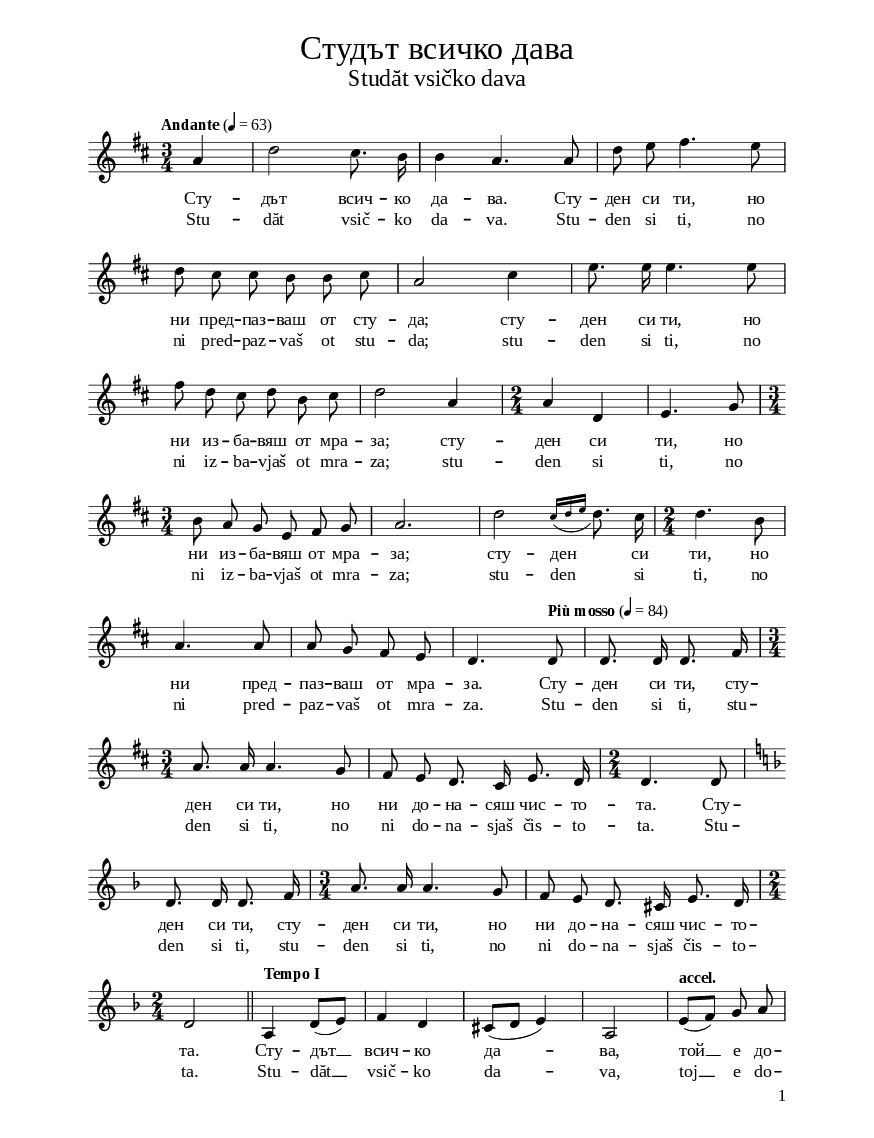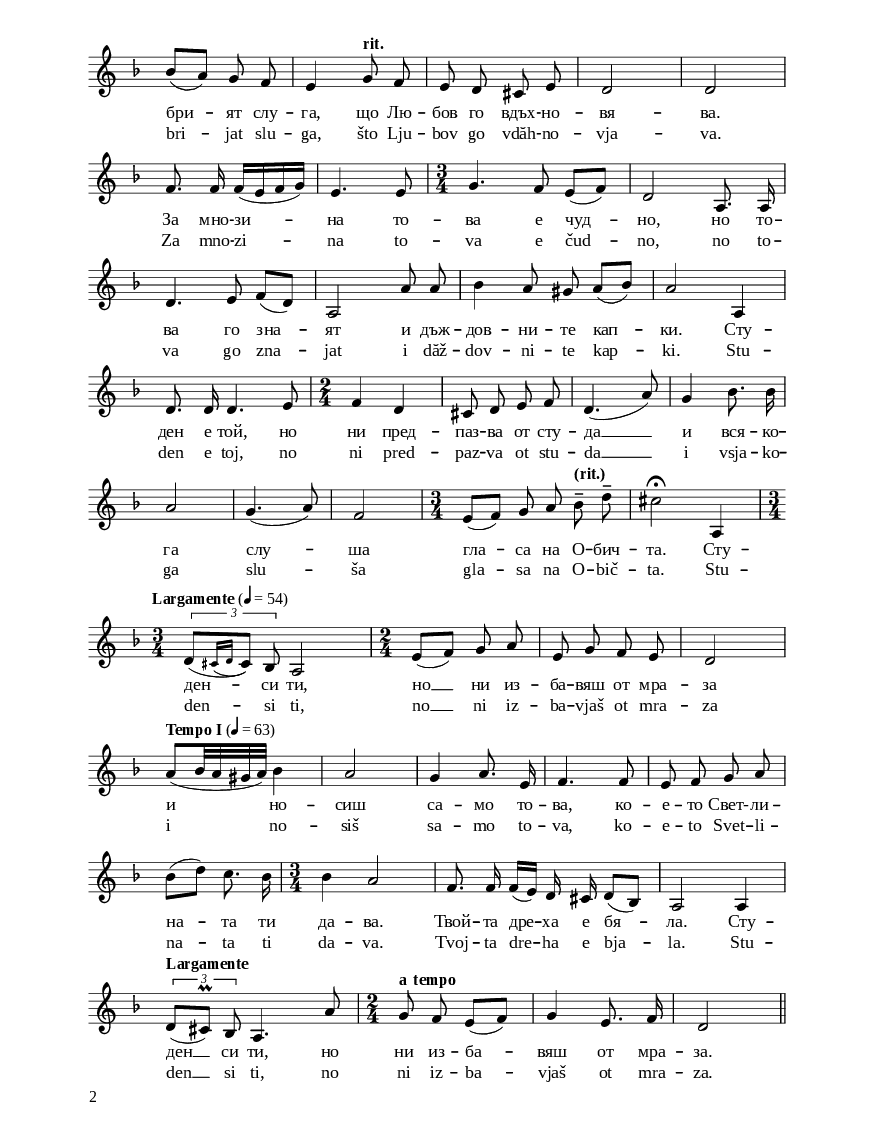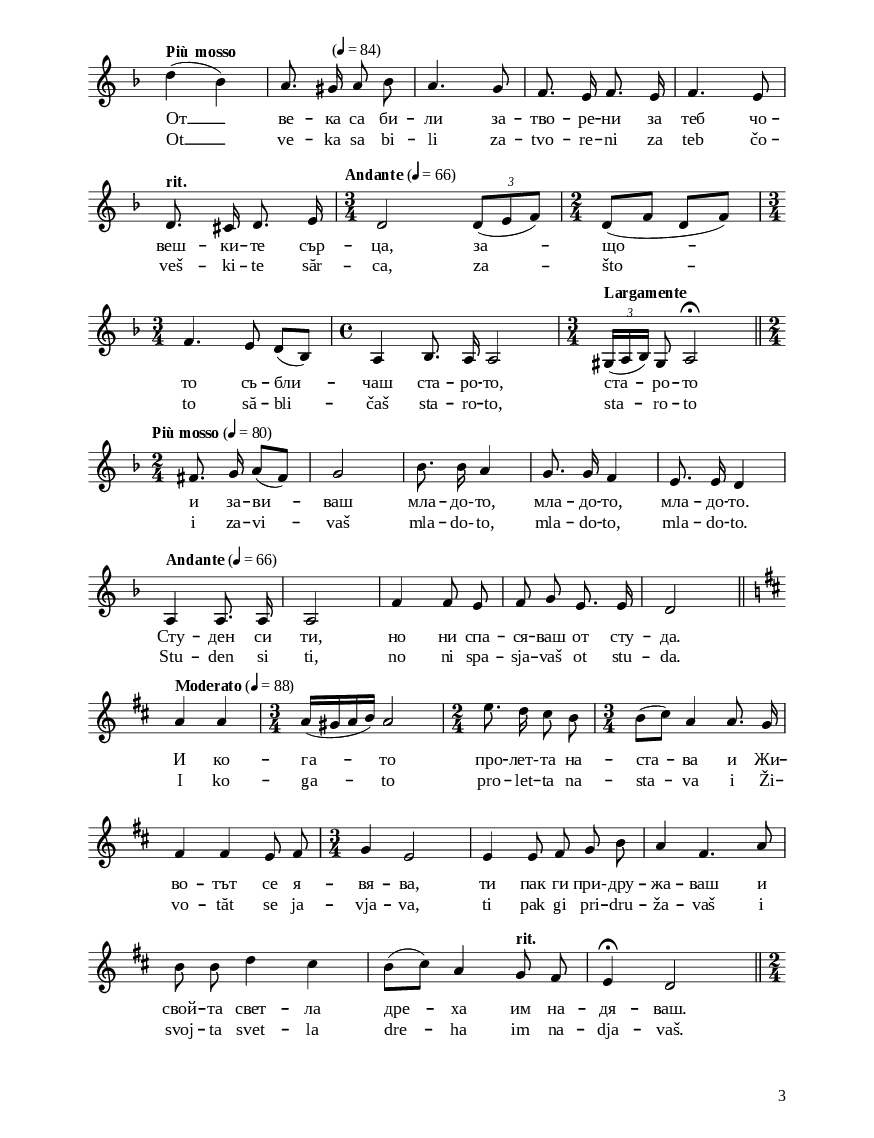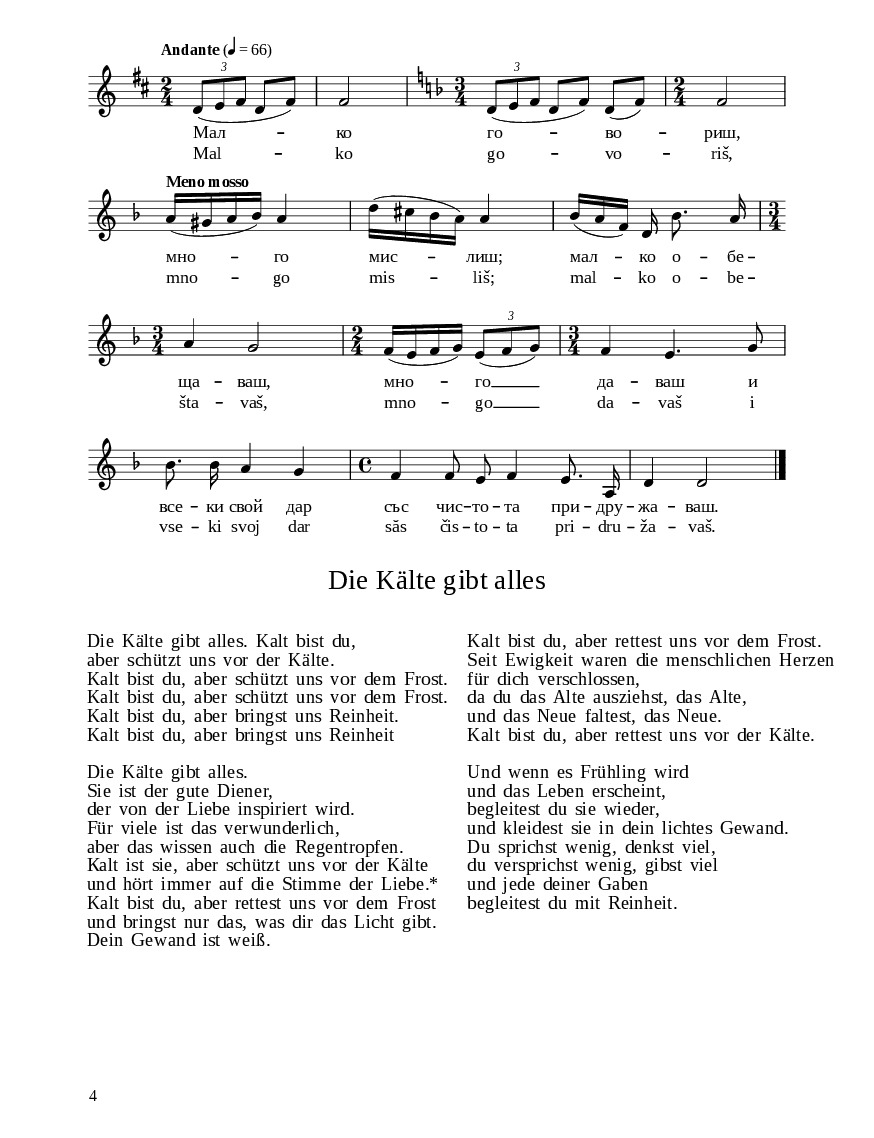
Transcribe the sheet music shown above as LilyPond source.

\version "2.24.1"

\include "include/globals.ily"

\bookpart {
  \label #'ref126
  \tocItem \markup "Студът всичко дава – Studăt vsičko dava"
  \include "include/bookpart-paper.ily"
  \score {
    \include "include/score-layout.ily"

    \new Voice \absolute {
      \clef treble
      \key d \major
      \time 3/4
      \tempoFunc "Andante" 4 "63"
      \autoBeamOff
      \partial 4
      a'4 | % 2
      d''2  cis''8.  b'16 | % 3
      b'4  a'4.  a'8 | % 4
      d''8  e''8  fis''4.  e''8
      \break | % 5
      d''8  cis''8  cis''8  b'8
      b'8  cis''8 | % 6
      a'2  cis''4 | % 7
      e''8.  e''16  e''4.  e''8
      \break | % 8
      fis''8  d''8  cis''8  d''8
      b'8  cis''8 | % 9
      d''2  a'4 |
      \time 2/4  |
      a'4  d'4 | % 11
      e'4.  g'8 \break | % 12
      \time 3/4  | % 12
      b'8  a'8  g'8  e'8  fis'8
      g'8 | % 13
      a'2. | % 14
      d''2 \grace {
        cis''16 ( [  d''16
        e''16 ]
      }
      d''8. )  cis''16 | % 15
      \time 2/4  | % 15
      d''4.  b'8 \break | % 16
      a'4.  a'8 | % 17
      a'8  g'8  fis'8  e'8 | % 18
      d'4. \tempoFunc "Più mosso" 4 "84" d'8 | % 19
      d'8.  d'16  d'8.  fis'16 \break |
      \time 3/4  |
      a'8.  a'16  a'4.  g'8 | % 21
      fis'8  e'8  d'8.  cis'16  e'8.
      d'16 | % 22
      \time 2/4  | % 22
      d'4.  d'8 \break | % 23
      \key d \minor d'8.  d'16  d'8.  f'16 | % 24
      \time 3/4  | % 24
      a'8.  a'16  a'4.  g'8 | % 25
      f'8  e'8  d'8.  cis'16  e'8.
      d'16  % 26
      \break | % 27
      \time 2/4  | % 26
      d'2 \bar "||"
      | % 27
      \tempo "Tempo I" a4  d'8 ( [  e'8 ) ] | % 28
      f'4  d'4 | % 29
      cis'8 ( [  d'8 ]  e'4 ) |
      a2 | % 31
      \tempo "accel." e'8 ( [ f'8 ) ]
      g'8  a'8 \break | % 32
      bes'8 ( [  a'8 ) ]  g'8  f'8 | % 33
      e'4  g'8 ^\markup{ \bold {rit.} }  f'8 | % 34
      e'8  d'8  cis'8  e'8 | % 35
      d'2 | % 36
      d'2 \break | % 37
      f'8.  f'16  f'16 ( [  e'16  f'16
      g'16 ) ] | % 38
      e'4.  e'8 | % 39
      \time 3/4  | % 39
      g'4.  f'8  e'8 ( [  f'8 ) ] |
      d'2  a8.  a16 \break | % 41
      d'4.  e'8  f'8 ( [  d'8 ) ] | % 42
      a2  a'8  a'8 | % 43
      bes'4  a'8  gis'8  a'8 ( [
      bes'8 ) ] | % 44
      a'2  a4 | % 45
      d'8.  d'16  d'4.  e'8 | % 46
      \time 2/4  | % 46
      f'4  d'4 | % 47
      cis'8  d'8  e'8  f'8 | % 48
      d'4. (  a'8 ) | % 49
      g'4  bes'8.  bes'16 \break |
      a'2 | % 51
      g'4. (  a'8 ) | % 52
      f'2 | % 53
      \time 3/4  | % 53
      e'8 ( [  f'8 ) ]  g'8  a'8
      bes'8 -- ^\markup{ \bold {(rit.)} }  d''8 -- | % 54
      cis''2 ^\fermata  a4 \time 3/4 \break | % 55

      \tempoFunc "Largamente" 4 "54"
      \times 2/3  {
        d'8[ \=1( \grace { cis'16 \=2([ d'16 ]}  cis'8 \=1)\=2)] bes8
      }
      a2 | % 56
      \time 2/4  | % 56
      e'8 ( [  f'8 ) ]  g'8  a'8  | % 57
      e'8  g'8  f'8  e'8 | % 58
      d'2 \break | % 59
      \tempoFunc "Tempo I" 4 "63"
      a'8 ( [  bes'32  a'32  gis'32
      a'32 ) ]  bes'4 |
      a'2 | % 61
      g'4  a'8.  e'16 | % 62
      f'4.  f'8 | % 63
      e'8  f'8  g'8  a'8 \break | % 64
      bes'8 ( [  d''8 ) ]  c''8.
      bes'16 | % 65
      \time 3/4  | % 65
      bes'4  a'2 | % 66
      f'8.  f'16  f'16 ( [  e'16 ) ]
      d'16  cis'16  d'8 ( [  bes8 ) ] | % 67
      a2  a4 \break | % 68
     
      \times 2/3  {
        d'8 ( [ ^\markup{ \bold {Largamente} }  cis'8\prall ) ]
        bes8
      }
      a4. a'8
      | % 69
      \time 2/4  | % 69
      g'8 ^\markup{ \bold {a tempo} }  f'8  e'8 ( [
      f'8 ) ] |
      g'4  e'8.  f'16 | % 71
      d'2 \bar "||"
      \break | % 72

      d''4 ( ^\markup{ \bold {Più mosso} }  bes'4 ) | % 73
      a'8. \tempoFunc "" 4 "84"  gis'16  a'8  bes'8
      | % 74
      a'4.  g'8 | % 75
      f'8.  e'16  f'8.  e'16 | % 76
      f'4.  e'8 \break | % 77
      d'8. ^\markup{ \bold {rit.} }  cis'16  d'8.
      e'16 | % 78
      \time 3/4  | % 78
      \tempoFunc "Andante" 4 "66" d'2
      \times 2/3  {
        d'8 ( [  e'8  f'8 ) ]
      }
      | % 79
      \time 2/4  | % 79
      d'8 ( [  f'8 ]  d'8 [  f'8 ) ] \break |
      \time 3/4  |
      f'4.  e'8  d'8 ( [  bes8 ) ] | % 81
      \time 4/4  | % 81
      a4  bes8.  a16  a2 | % 82
      \time 3/4  | % 82
      \times 2/3  {
        gis16 ( [ ^\markup{ \bold {Largamente} }  a16
        bes16 )]
      }
      gis8  a2 ^\fermata \bar "||"
      \break | % 83
      \time 2/4  | % 83
      \tempoFunc "Più mosso" 4 "80" fis'8.  g'16  a'8 ( [
      fis'8 ) ] | % 84
      g'2 | % 85
      bes'8.  bes'16  a'4 | % 86
      g'8.  g'16  f'4 | % 87
      e'8.
      e'16
      d'4

      \stemNeutral
      \break | % 88
      \tempoFunc "Andante" 4 "66" a4  a8.  a16 | % 89
      a2 |
      f'4  f'8  e'8 | % 91
      f'8  g'8  e'8.  e'16 | % 92
      d'2 \bar "||"
      \break | % 93

      \key d \major | % 93
      \tempoFunc "Moderato" 4 "88" a'4  a'4 | % 94
      \time 3/4  | % 94
      a'16 ( [  gis'16  a'16  b'16 ) ]
      a'2 | % 95
      \time 2/4  | % 95
      e''8.  d''16  cis''8  b'8 | % 96
      \time 3/4  | % 96
      b'8 ( [  cis''8 ) ]  a'4  a'8.
      g'16 \break | % 97
      fis'4  fis'4  e'8  fis'8 | % 98
      \time 3/4 g'4  e'2 | % 99
      e'4  e'8  fis'8  g'8  b'8
      |
      a'4  fis'4.  a'8  \break | % 101
      b'8  b'8  d''4  cis''4 | % 102
      b'8 ( [  cis''8 ) ]  a'4  g'8
      ^\markup{ \bold {rit.} }  fis'8 | % 103
      | % 103
      e'4 ^\fermata  d'2 \bar "||" |
      \break % 104

      \time 2/4
      % 104
      \tempoFunc "Andante" 4 "66"
      \times 2/3  {
        d'8 ( [  e'8  fis'8 ]
      }

      %\once \override TextScript.extra-offset = #'(-1 . 1)
      d'8

      [  fis'8 ) ] | % 105
      fis'2 | % 106
      \key d \minor
      \time 3/4  | % 106

      \times 2/3  {
        d'8 ( [  e'8  f'8 ]
      }
      d'8 [  f'8 ) ]  d'8 ( [  f'8 ) ] | % 107
      \time 2/4  | % 107
      f'2 \break | % 108

      \tempo "Meno mosso" a'16 ( [  gis'16  a'16  bes'16 ) ]
      a'4 | % 109
      d''16 ( [  cis''16  bes'16  a'16
      ) ]  a'4 |
      bes'16 ( [  a'16  f'16 )]  d'16
      bes'8.  a'16 \break | % 111
      \time 3/4  | % 111
      a'4 g'2 | % 112
      \time 2/4  | % 112
      f'16 ( [  e'16  f'16  g'16 ) ]

      \times 2/3  {
        e'8 ( [  f'8  g'8 ) ]
      }
      | % 113
      \time 3/4  | % 113
      f'4  e'4.  g'8 \break | % 114
      bes'8.  bes'16  a'4  g'4 | % 115
      \time 4/4  | % 115
      f'4  f'8  e'8  f'4  e'8.
      a16 | % 116
      
      d'4  d'2 \bar "|."

    }

    \addlyrics {
      Сту -- дът всич -- ко да -- ва. Сту
      -- ден си ти, но ни пред -- паз --
      ваш от сту -- да; сту -- ден си
      ти, но ни из -- ба -- вяш от мра
      -- за; сту -- ден си ти, но ни из
      -- ба -- вяш от мра -- за; сту -- ден
      си ти, но ни пред --
      паз -- ваш от мра -- за. Сту -- ден
      си ти, сту -- ден си ти, но ни
      до -- на -- сяш чис -- то -- та. Сту
      -- ден си ти, сту -- ден си ти,
      но ни до -- на -- сяш чис -- то --
      та. Сту -- дът __  всич -- ко да
      --  ва, той __  е до -- бри
      -- ят слу -- га, що Лю -- бов го
      вдъх -- но -- вя -- ва. За мно -- зи
      --   на то -- ва е чуд
      -- но, но то -- ва го зна --
      ят и дъж -- дов -- ни -- те кап
      -- ки. Сту -- ден е той, но ни
      пред -- паз -- ва от сту -- да __
      и вся -- ко -- га слу -- ша гла
      -- са на О -- бич -- та. Сту --
      ден  --   си ти, но __  ни
      из -- ба -- вяш от мра -- за и
      но -- сиш са -- мо
      то -- ва, ко -- е -- то "Свет-" -- ли --
      на -- та ти да -- ва. Твой -- та
      дре  -- ха е бя -- ла. Сту --
      ден __  си ти, но ни из -- ба
      -- вяш от мра -- за. От __  ве --
      ка са би -- ли за -- тво -- ре --
      ни за теб чо -- веш -- ки -- те
      сър -- ца, за --  що --
      то съ -- бли -- чаш ста --
      ро -- то, ста --  ро -- то и
      за -- ви -- ваш мла -- "до-" -- то,
      мла -- до -- то, мла -- до -- то. Сту --
      ден си ти, но ни спа -- ся -- ваш
      от сту -- да. И ко -- га --
      то про -- "лет-" -- та на -- ста
      -- ва и Жи -- во -- тът се я --
      вя -- ва, ти пак ги "при-" -- дру --
      жа -- ваш и свой -- та свет -- ла
      дре -- ха им на -- дя -- ваш.
      Мал --  ко го --
      во -- риш, мно --
      го мис --   лиш;
      мал -- ко о -- бе -- ща -- ваш,
      мно --   го __  да --
      ваш и все -- ки свой дар със
      чис -- то -- та при -- дру -- жа --
      ваш.}
      \addlyrics {
        Stu -- dăt vsič -- ko da -- va. Stu
        -- den si ti, no ni pred -- paz --
        vaš ot stu -- da; stu -- den si
        ti, no ni iz -- ba -- vjaš ot mra
        -- za; stu -- den si ti, no ni iz
        -- ba -- vjaš ot mra -- za; stu -- den
        si ti, no ni pred --
        paz -- vaš ot mra -- za. Stu -- den
        si ti, stu -- den si ti, no ni
        do -- na -- sjaš čis -- to -- ta. Stu
        -- den si ti, stu -- den si ti,
        no ni do -- na -- sjaš čis -- to --
        ta. Stu -- dăt __ vsič -- ko da
        --  va, toj __  e do -- bri
        -- jat slu -- ga, što Lju -- bov go
        vdăh -- no -- vja -- va. Za mno -- zi
        --   na to -- va e čud
        -- no, no to -- va go zna --
        jat i dăž -- dov -- ni -- te kap
        -- ki. Stu -- den e toj, no ni
        pred -- paz -- va ot stu -- da __
        i vsja -- ko -- ga slu -- ša gla
        -- sa na O -- bič -- ta. Stu --
        den  --   si ti, no __ ni
        iz -- ba -- vjaš ot mra -- za i
        no -- siš sa -- mo
        to -- va, ko -- e -- to Svet -- li --
        na -- ta ti da -- va. Tvoj -- ta
        dre  -- ha e bja -- la. Stu --
        den __  si ti, no ni iz -- ba
        -- vjaš ot mra -- za. Ot __  ve --
        ka sa bi -- li za -- tvo -- re --
        ni za teb čo -- veš -- ki -- te
        săr -- ca, za --  što --
        to să -- bli -- čaš sta --
        ro -- to, sta --  ro -- to i
        za -- vi -- vaš mla -- "do-" -- to,
        mla -- do -- to, mla -- do -- to. Stu --
        den si ti, no ni spa -- sja -- vaš
        ot stu -- da. I ko -- ga --
        to pro -- let -- ta na -- sta
        -- va i Ži -- vo -- tăt se ja --
        vja -- va, ti pak gi pri -- dru --
        ža -- vaš i svoj -- ta svet -- la
        dre -- ha im na -- dja -- vaš.
        Mal --  ko go --
        vo -- riš, mno --
        go mis --   liš;
        mal -- ko o -- be -- šta -- vaš,
        mno --   go __ da --
        vaš i vse -- ki svoj dar săs
        čis -- to -- ta pri -- dru -- ža --
        vaš.}

        \header {
          title = \titleFunc "Студът всичко дава" "Studăt vsičko dava"
        }

        \midi{}

      } % score




      % include foreign translation(s) of the song
      \version "2.24.0"

\markup \fill-line { \fontsize #deTitleFontSize "Die Kälte gibt alles" }
 \markup \null
 \markup \null
\markup \fontsize #+1.7 {
  \hspace #-2
  \vspace #1
  \override #'(baseline-skip . 1.8)


  \column {
   \line { " "  Die Kälte gibt alles. Kalt bist du,}

    \line { " " aber schützt uns vor der Kälte.}

    \line { " " Kalt bist du, aber schützt uns vor dem Frost.}
    
    \line { " "  Kalt bist du, aber schützt uns vor dem Frost.}

    \line { " "  Kalt bist du, aber bringst uns Reinheit.}

   \line { " "   Kalt bist du, aber bringst uns Reinheit}

   \line { " "  }
      

   \line { " "  Die Kälte gibt alles.}

   \line { " "  Sie ist der gute Diener,}

    \line { " " der von der Liebe inspiriert wird.}

   \line { " "  Für viele ist das verwunderlich,}

    \line { " " aber das wissen auch die Regentropfen.}

    \line { " "  Кalt ist sie, aber schützt uns vor der Kälte}

    \line { " " und hört immer auf die Stimme der Liebe.*}

    \line { " "  Kalt bist du, aber rettest uns vor dem Frost}

    \line { " " und bringst nur das, was dir das Licht gibt.}

    \line { " " Dein Gewand ist weiß.}

   

  }
  
  
     \override #'(baseline-skip . 1.8)
    \column {
 
  
    \line { " " Kalt bist du, aber rettest uns vor dem Frost.}

    \line { " " Seit Ewigkeit waren die menschlichen Herzen }
            
       \line { " "  für dich verschlossen,}

    \line { " " da du das Alte ausziehst, das Alte, }
            
        \line { " " und das Neue faltest, das Neue.}

    \line { " "  Kalt bist du, aber rettest uns vor der Kälte.}

 
    
      \line { " "  }

    \line { " " Und wenn es Frühling wird}

    \line { " " und das Leben erscheint,}

    \line { " " begleitest du sie wieder,}

    \line { " " und kleidest sie in dein lichtes Gewand.}

    \line { " " Du sprichst wenig, denkst viel,}

    \line { " " du versprichst wenig, gibst viel}

    \line { " " und jede deiner Gaben }
            
       \line { " "  begleitest du mit Reinheit.}

  }
}


    } % bookpart
